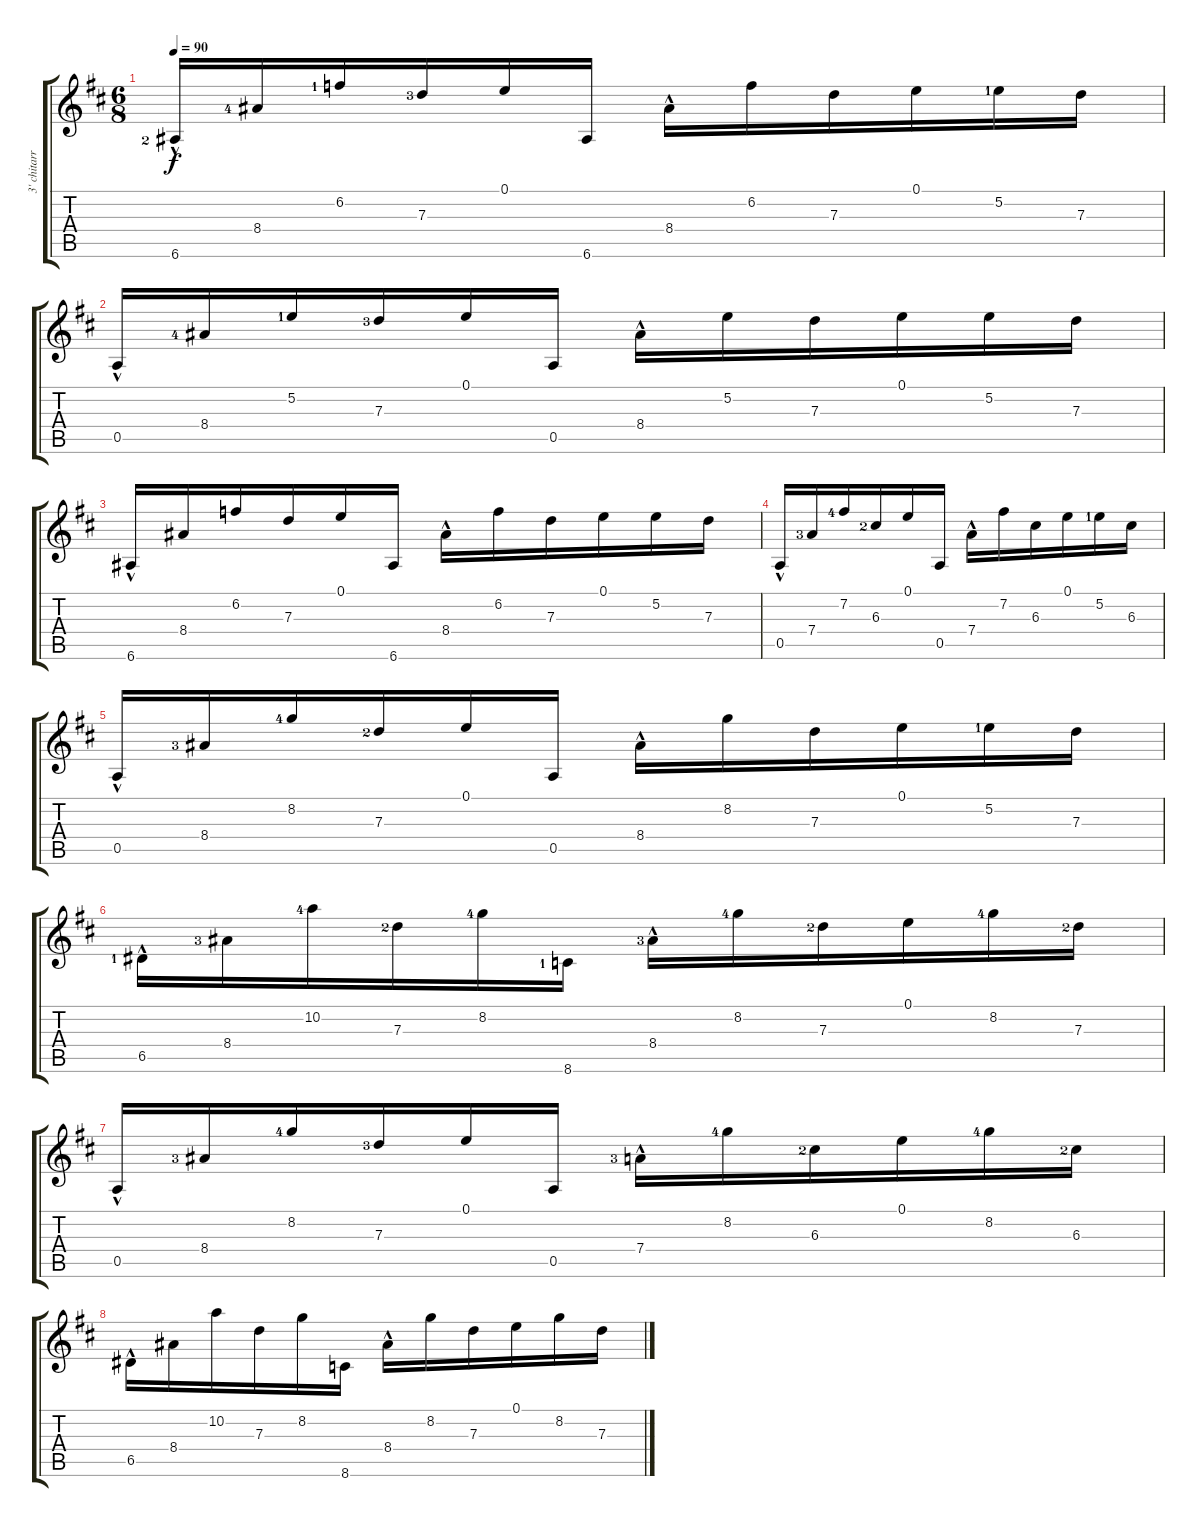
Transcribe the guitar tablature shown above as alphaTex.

\track ("3' chitarra" "3' chitarr") {instrument acousticguitarsteel}
\staff {score tabs}
\tuning (E4 B3 G3 D3 A2 E2) {hide}
\ts (6 8)
\tempo 90
\clef g2
\ks bminor
6.6{hac lf 3}.16{dy f} 8.4{lf 5}.16 6.2{lf 2}.16 7.3{lf 4}.16 0.1.16 6.6.16 8.4{hac}.16 6.2.16 7.3.16 0.1.16 5.2{lf 2}.16 7.3.16 |
0.5{hac}.16 8.4{lf 5}.16 5.2{lf 2}.16 7.3{lf 4}.16 0.1.16 0.5.16 8.4{hac}.16 5.2.16 7.3.16 0.1.16 5.2.16 7.3.16 |
6.6{hac}.16 8.4.16 6.2.16 7.3.16 0.1.16 6.6.16 8.4{hac}.16 6.2.16 7.3.16 0.1.16 5.2.16 7.3.16 |
0.5{hac}.16 7.4{lf 4}.16 7.2{lf 5}.16 6.3{lf 3}.16 0.1.16 0.5.16 7.4{hac}.16 7.2.16 6.3.16 0.1.16 5.2{lf 2}.16 6.3.16 |
0.5{hac}.16 8.4{lf 4}.16 8.2{lf 5}.16 7.3{lf 3}.16 0.1.16 0.5.16 8.4{hac}.16 8.2.16 7.3.16 0.1.16 5.2{lf 2}.16 7.3.16 |
6.5{hac lf 2}.16 8.4{lf 4}.16 10.2{lf 5}.16 7.3{lf 3}.16 8.2{lf 5}.16 8.6{lf 2}.16 8.4{hac lf 4}.16 8.2{lf 5}.16 7.3{lf 3}.16 0.1.16 8.2{lf 5}.16 7.3{lf 3}.16 |
0.5{hac}.16 8.4{lf 4}.16 8.2{lf 5}.16 7.3{lf 4}.16 0.1.16 0.5.16 7.4{hac lf 4}.16 8.2{lf 5}.16 6.3{lf 3}.16 0.1.16 8.2{lf 5}.16 6.3{lf 3}.16 |
6.5{hac}.16 8.4.16 10.2.16 7.3.16 8.2.16 8.6.16 8.4{hac}.16 8.2.16 7.3.16 0.1.16 8.2.16 7.3.16
